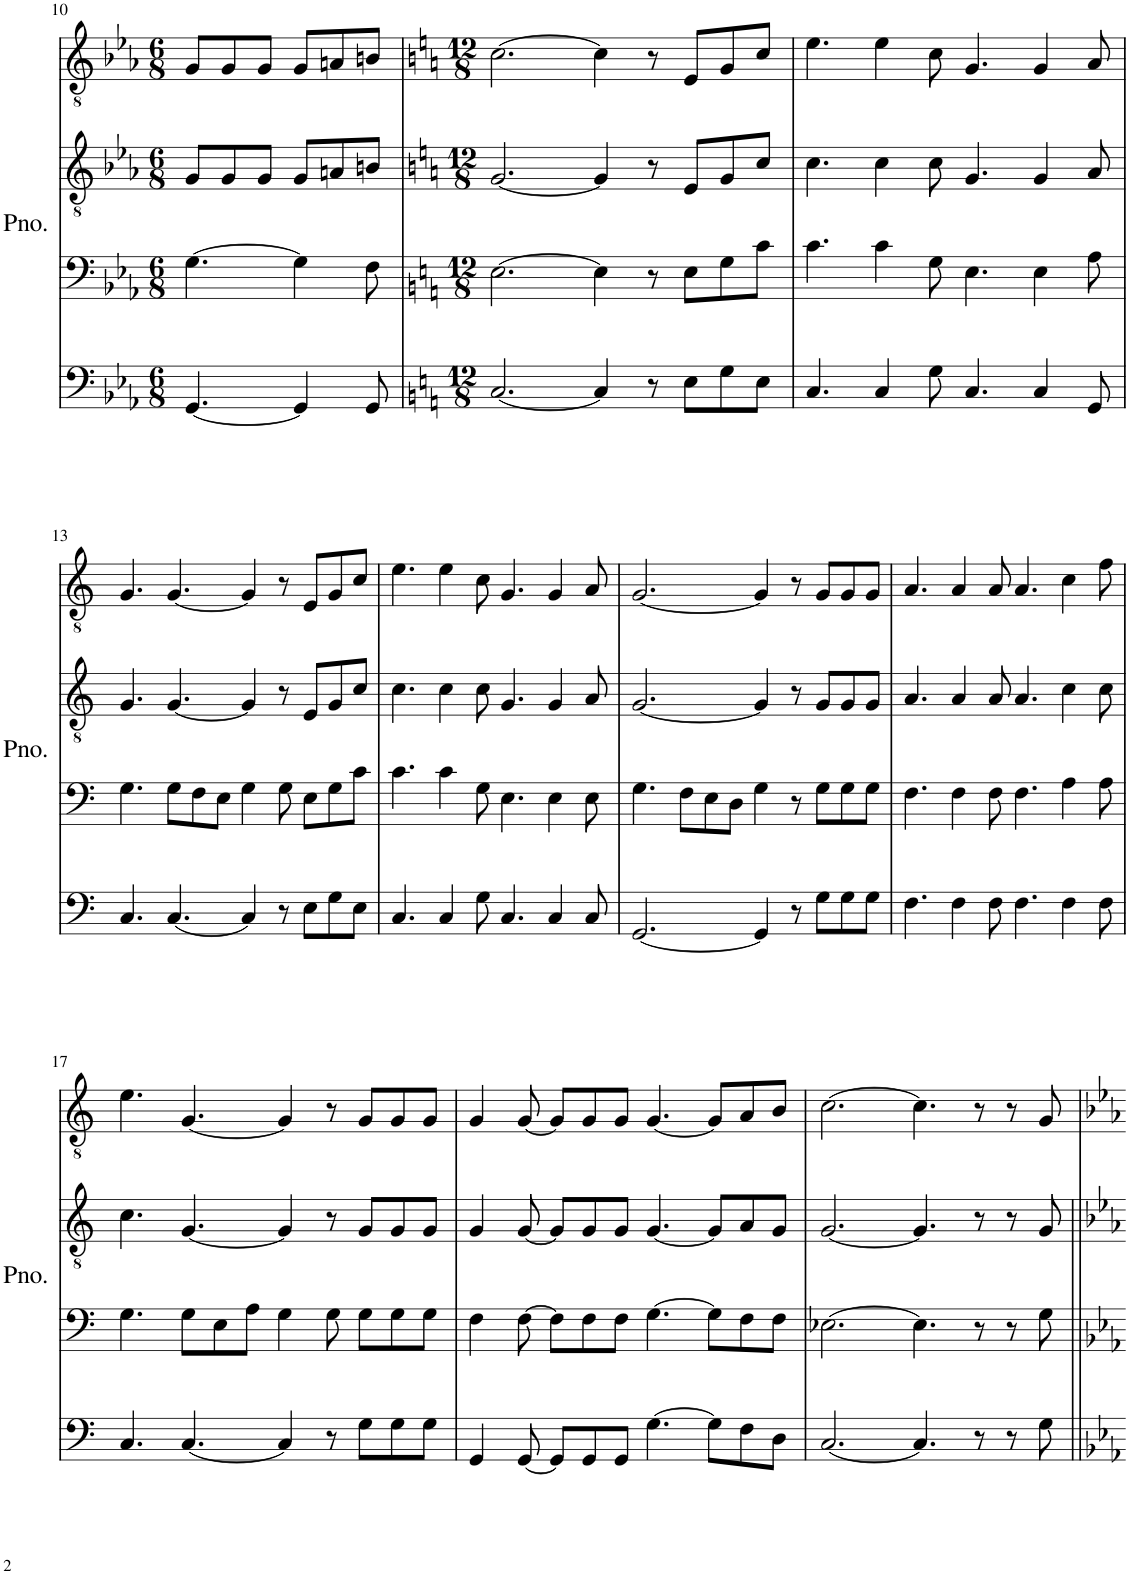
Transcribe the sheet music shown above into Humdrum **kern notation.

**kern	**kern	**kern	**kern
*part1	*part1	*part1	*part1
*staff4	*staff3	*staff2	*staff1
*I"Piano	*	*	*
*I'Pno.	*	*	*
!!LO:PB:g=z
*clefF4	*clefF4	*clefGv2	*clefGv2
*k[b-e-a-]	*k[b-e-a-]	*k[b-e-a-]	*k[b-e-a-]
*M6/8	*M6/8	*M6/8	*M6/8
=10	=10	=10	=10
[4.GG/	[4.G\	8G/L	8G/L
.	.	8G/	8G/
.	.	8G/J	8G/J
4GG/]	4G\]	8G/L	8G/L
.	.	8An/	8An/
8GG/	8F\	8Bn/J	8Bn/J
=11	=11	=11	=11
*k[]	*k[]	*k[]	*k[]
*M12/8	*M12/8	*M12/8	*M12/8
[2.C/	[2.E\	[2.G/	[2.c\
4C/]	4E\]	4G/]	4c\]
8r	8r	8r	8r
8E\L	8E\L	8E/L	8E/L
8G\	8G\	8G/	8G/
8E\J	8c\J	8c/J	8c/J
=12	=12	=12	=12
4.C/	4.c\	4.c\	4.e\
4C/	4c\	4c\	4e\
8G\	8G\	8c\	8c\
4.C/	4.E\	4.G/	4.G/
4C/	4E\	4G/	4G/
8GG/	8A\	8A/	8A/
!!LO:LB:g=z
=13	=13	=13	=13
4.C/	4.G\	4.G/	4.G/
[4.C/	8G\L	[4.G/	[4.G/
.	8F\	.	.
.	8E\J	.	.
4C/]	4G\	4G/]	4G/]
8r	8G\	8r	8r
8E\L	8E\L	8E/L	8E/L
8G\	8G\	8G/	8G/
8E\J	8c\J	8c/J	8c/J
=14	=14	=14	=14
4.C/	4.c\	4.c\	4.e\
4C/	4c\	4c\	4e\
8G\	8G\	8c\	8c\
4.C/	4.E\	4.G/	4.G/
4C/	4E\	4G/	4G/
8C/	8E\	8A/	8A/
=15	=15	=15	=15
[2.GG/	4.G\	[2.G/	[2.G/
.	8F\L	.	.
.	8E\	.	.
.	8D\J	.	.
4GG/]	4G\	4G/]	4G/]
8r	8r	8r	8r
8G\L	8G\L	8G/L	8G/L
8G\	8G\	8G/	8G/
8G\J	8G\J	8G/J	8G/J
=16	=16	=16	=16
4.F\	4.F\	4.A/	4.A/
4F\	4F\	4A/	4A/
8F\	8F\	8A/	8A/
4.F\	4.F\	4.A/	4.A/
4F\	4A\	4c\	4c\
8F\	8A\	8c\	8f\
!!LO:LB:g=z
=17	=17	=17	=17
4.C/	4.G\	4.c\	4.e\
[4.C/	8G\L	[4.G/	[4.G/
.	8E\	.	.
.	8A\J	.	.
4C/]	4G\	4G/]	4G/]
8r	8G\	8r	8r
8G\L	8G\L	8G/L	8G/L
8G\	8G\	8G/	8G/
8G\J	8G\J	8G/J	8G/J
=18	=18	=18	=18
4GG/	4F\	4G/	4G/
[8GG/	[8F\	[8G/	[8G/
8GG/L]	8F\L]	8G/L]	8G/L]
8GG/	8F\	8G/	8G/
8GG/J	8F\J	8G/J	8G/J
[4.G\	[4.G\	[4.G/	[4.G/
8G\L]	8G\L]	8G/L]	8G/L]
8F\	8F\	8A/	8A/
8D\J	8F\J	8G/J	8B/J
=19	=19	=19	=19
[2.C/	[2.E-X\	[2.G/	[2.c\
4.C/]	4.E-\]	4.G/]	4.c\]
8r	8r	8r	8r
8r	8r	8r	8r
8G\	8G\	8G/	8G/
=	=	=	=
*-	*-	*-	*-
